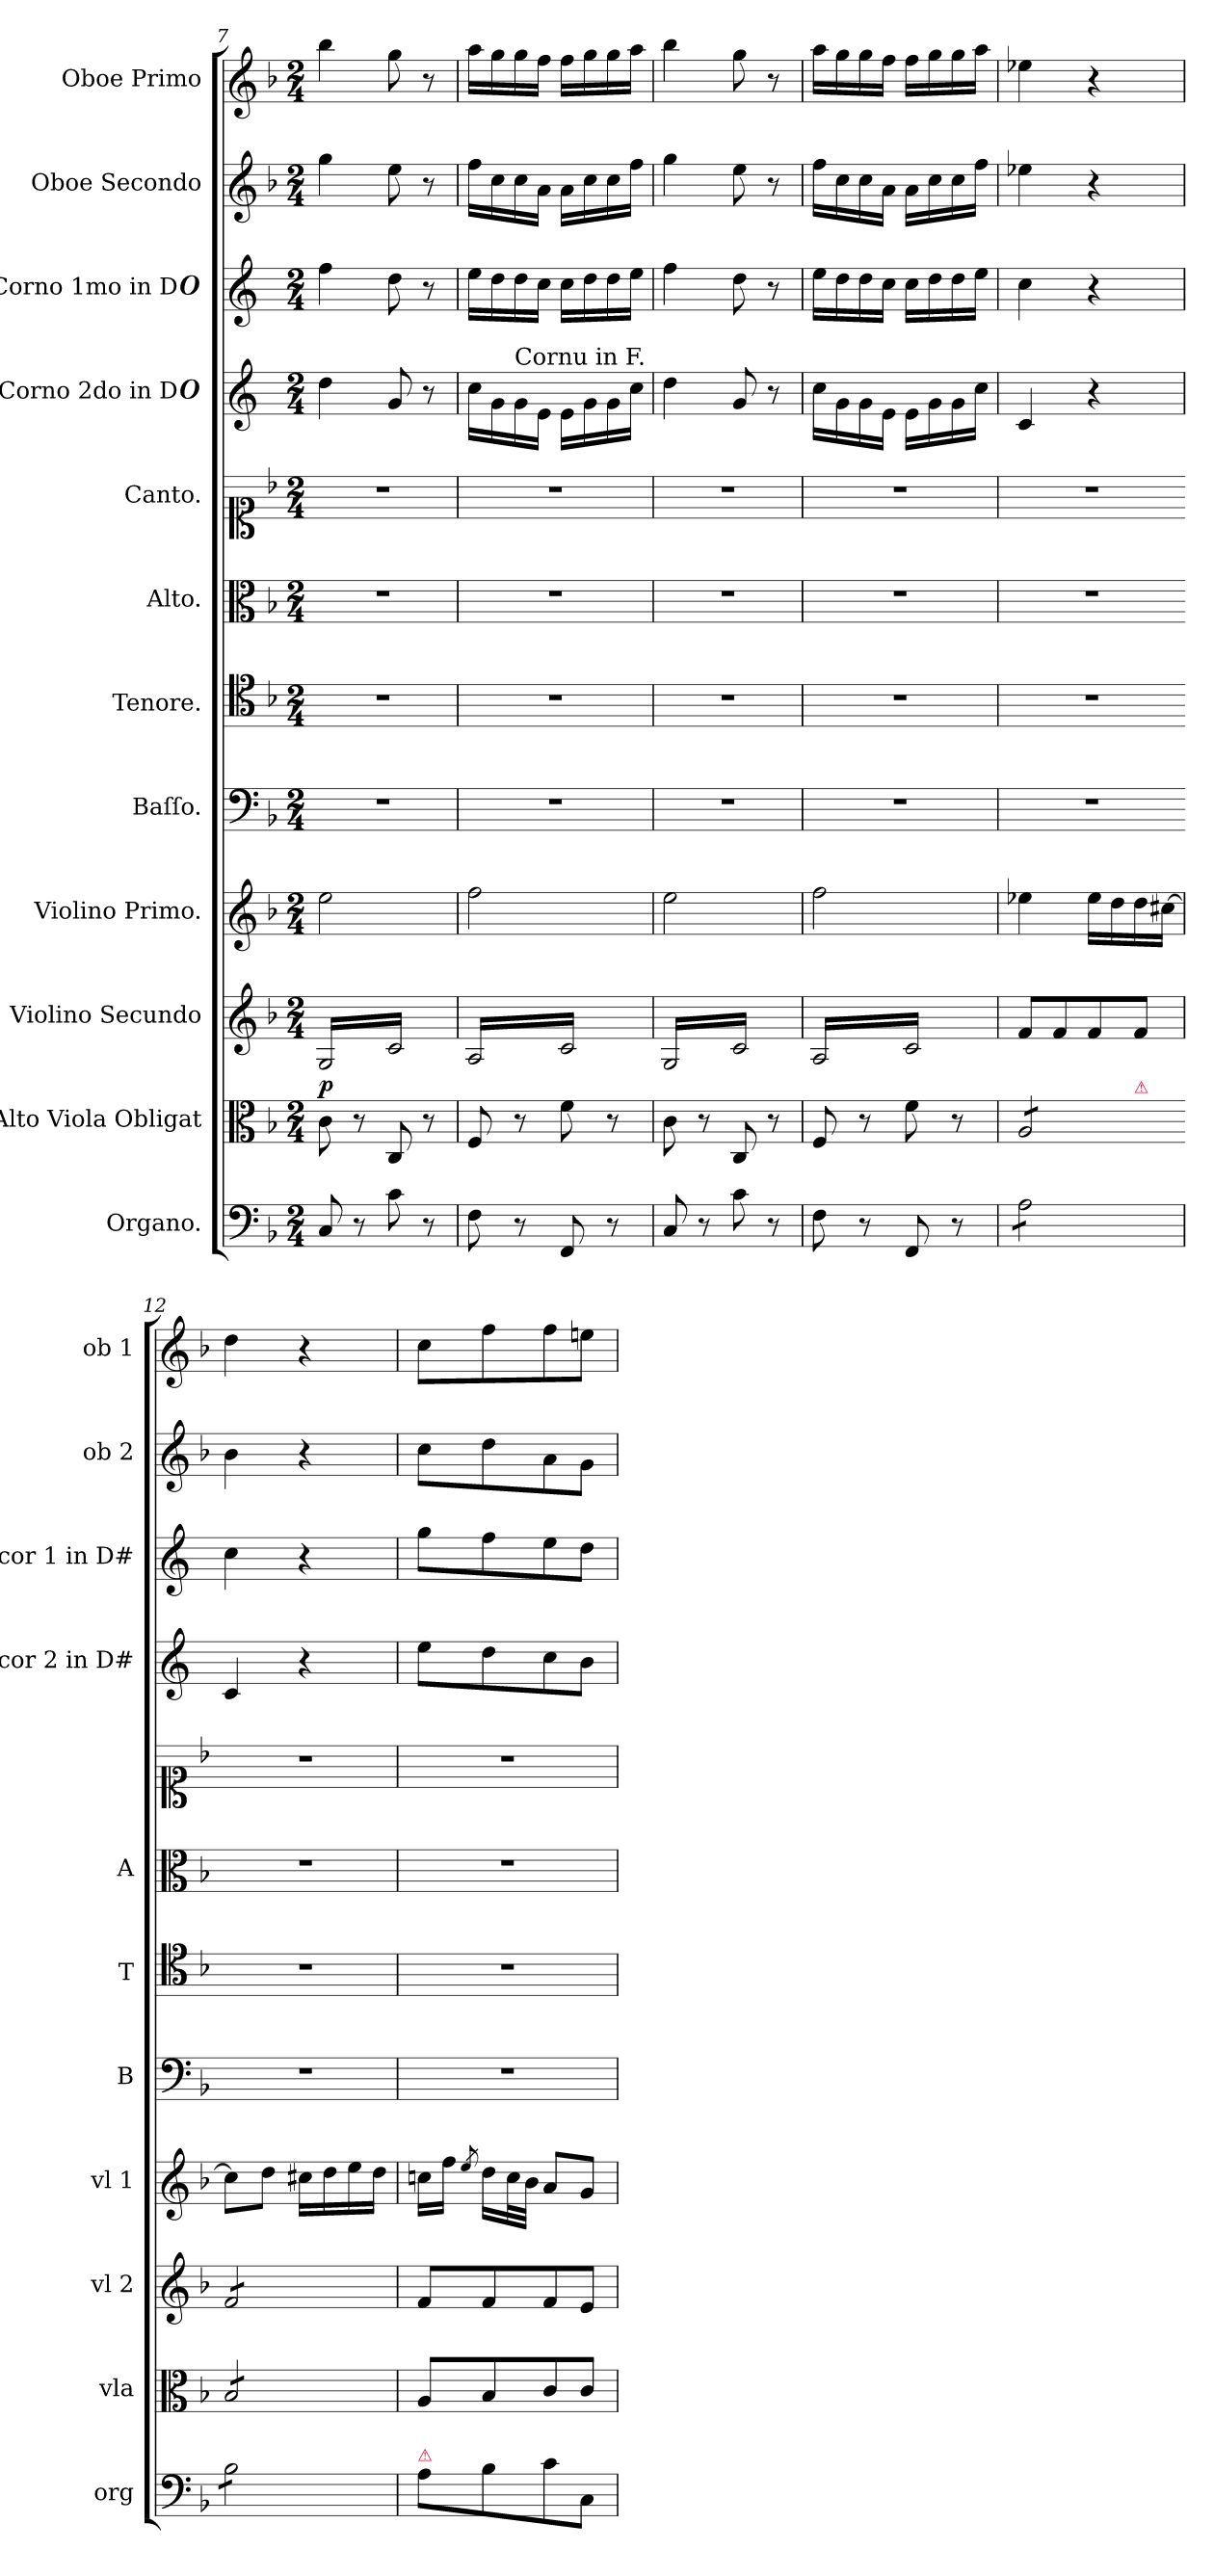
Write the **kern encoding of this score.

**kern	**dynam	**kern	**dynam	**kern	**dynam	**kern	**dynam	**kern	**kern	**kern	**kern	**kern	**kern	**kern	**kern
*part12	*part12	*part11	*part11	*part10	*part10	*part9	*part9	*part8	*part7	*part6	*part5	*part4	*part3	*part2	*part1
*staff12	*staff12	*staff11	*staff11	*staff10	*staff10	*staff9	*staff9	*staff8	*staff7	*staff6	*staff5	*staff4	*staff3	*staff2	*staff1
*I"Organo.	*	*I"Alto Viola Obligat	*	*I"Violino Secundo	*	*I"Violino Primo.	*	*I"Baſſo.	*I"Tenore.	*I"Alto.	*I"Canto.	*I"Corno 2do in D#	*I"Corno 1mo in D#	*I"Oboe Secondo	*I"Oboe Primo
*I'org	*	*I'vla	*	*I'vl 2	*	*I'vl 1	*	*I'B	*I'T	*I'A	*	*I'cor 2 in D#	*I'cor 1 in D#	*I'ob 2	*I'ob 1
*clefF4	*	*clefC3	*	*clefG2	*	*clefG2	*	*clefF4	*clefC4	*clefC3	*clefC1	*clefG2	*clefG2	*clefG2	*clefG2
*	*	*	*	*	*	*	*	*	*	*	*	*ITrd4c7	*ITrd4c7	*	*
*k[b-]	*	*k[b-]	*	*k[b-]	*	*k[b-]	*	*k[b-]	*k[b-]	*k[b-]	*k[b-]	*k[b-]	*k[b-]	*k[b-]	*k[b-]
*F:	*	*F:	*	*F:	*	*F:	*	*F:	*F:	*F:	*F:	*F:	*F:	*F:	*F:
*M2/4	*	*M2/4	*	*M2/4	*	*M2/4	*	*M2/4	*M2/4	*M2/4	*M2/4	*M2/4	*M2/4	*M2/4	*M2/4
=7	=7	=7	=7	=7	=7	=7	=7	=7	=7	=7	=7	=7	=7	=7	=7
!	!LO:DY:b	!	!LO:DY:a	!	!LO:DY:b	!	!LO:DY:b	!	!	!	!	!	!	!	!
*	*	*	*	*tremolo	*	*	*	*	*	*	*	*	*	*	*
8C/	pia&colon;	8c\	p.	16G/LL	p&colon;	2ee\	pia	2r	2r	2r	2r	4g\	4b-\	4gg\	4bb-\
.	.	.	.	16c/	.	.	.	.	.	.	.	.	.	.	.
8r	.	8r	.	16G/	.	.	.	.	.	.	.	.	.	.	.
.	.	.	.	16c/	.	.	.	.	.	.	.	.	.	.	.
8c\	.	8C/	.	16G/	.	.	.	.	.	.	.	8c/	8g\	8ee\	8gg\
.	.	.	.	16c/	.	.	.	.	.	.	.	.	.	.	.
8r	.	8r	.	16G/	.	.	.	.	.	.	.	8r	8r	8r	8r
.	.	.	.	16c/JJ	.	.	.	.	.	.	.	.	.	.	.
=8	=8	=8	=8	=8	=8	=8	=8	=8	=8	=8	=8	=8	=8	=8	=8
8F\	.	8F/	.	16A/LL	.	2ff\	.	2r	2r	2r	2r	16f\LL	16a\LL	16ff\LL	16aa\LL
.	.	.	.	16c/	.	.	.	.	.	.	.	16c\	16g\	16cc\	16gg\
!	!	!	!	!	!	!	!	!	!	!	!	!LO:TX:a:t=Cornu in F.	!	!	!
8r	.	8r	.	16A/	.	.	.	.	.	.	.	16c\	16g\	16cc\	16gg\
.	.	.	.	16c/	.	.	.	.	.	.	.	16A\JJ	16f\JJ	16a\JJ	16ff\JJ
8FF/	.	8f\	.	16A/	.	.	.	.	.	.	.	16A\LL	16f\LL	16a\LL	16ff\LL
.	.	.	.	16c/	.	.	.	.	.	.	.	16c\	16g\	16cc\	16gg\
8r	.	8r	.	16A/	.	.	.	.	.	.	.	16c\	16g\	16cc\	16gg\
.	.	.	.	16c/JJ	.	.	.	.	.	.	.	16f\JJ	16a\JJ	16ff\JJ	16aa\JJ
=9	=9	=9	=9	=9	=9	=9	=9	=9	=9	=9	=9	=9	=9	=9	=9
8C/	.	8c\	.	16G/LL	.	2ee\	.	2r	2r	2r	2r	4g\	4b-\	4gg\	4bb-\
.	.	.	.	16c/	.	.	.	.	.	.	.	.	.	.	.
8r	.	8r	.	16G/	.	.	.	.	.	.	.	.	.	.	.
.	.	.	.	16c/	.	.	.	.	.	.	.	.	.	.	.
8c\	.	8C/	.	16G/	.	.	.	.	.	.	.	8c/	8g\	8ee\	8gg\
.	.	.	.	16c/	.	.	.	.	.	.	.	.	.	.	.
8r	.	8r	.	16G/	.	.	.	.	.	.	.	8r	8r	8r	8r
.	.	.	.	16c/JJ	.	.	.	.	.	.	.	.	.	.	.
=10	=10	=10	=10	=10	=10	=10	=10	=10	=10	=10	=10	=10	=10	=10	=10
8F\	.	8F/	.	16A/LL	.	2ff\	.	2r	2r	2r	2r	16f\LL	16a\LL	16ff\LL	16aa\LL
.	.	.	.	16c/	.	.	.	.	.	.	.	16c\	16g\	16cc\	16gg\
8r	.	8r	.	16A/	.	.	.	.	.	.	.	16c\	16g\	16cc\	16gg\
.	.	.	.	16c/	.	.	.	.	.	.	.	16A\JJ	16f\JJ	16a\JJ	16ff\JJ
8FF/	.	8f\	.	16A/	.	.	.	.	.	.	.	16A\LL	16f\LL	16a\LL	16ff\LL
.	.	.	.	16c/	.	.	.	.	.	.	.	16c\	16g\	16cc\	16gg\
8r	.	8r	.	16A/	.	.	.	.	.	.	.	16c\	16g\	16cc\	16gg\
.	.	.	.	16c/JJ	.	.	.	.	.	.	.	16f\JJ	16a\JJ	16ff\JJ	16aa\JJ
*	*	*	*	*Xtremolo	*	*	*	*	*	*	*	*	*	*	*
=11	=11	=11	=11	=11	=11	=11	=11	=11	=11	=11	=11	=11	=11	=11	=11
!	!LO:DY:a	!	!LO:DY:a	!	!LO:DY:b	!	!LO:DY:b	!	!	!	!	!	!	!	!
*	*	*^	*	*	*	*	*	*	*	*	*	*	*	*	*
*tremolo	*	*	*	*	*	*	*	*	*	*	*	*	*	*	*	*
*	*	*tremolo	*	*	*	*	*	*	*	*	*	*	*	*	*	*
8A\L	forte	8A/L	4.ryy	fo	8f/L	for	4ee-X\	for	2r	2r	2r	2r	4F/	4f\	4ee-X\	4ee-X\
.	.	.	.	.	.	.	.	.	.	.	.	.	.	.	.	.
8A\	.	8A/	.	.	8f/	.	.	.	.	.	.	.	.	.	.	.
.	.	.	.	.	.	.	.	.	.	.	.	.	.	.	.	.
8A\	.	8A/	.	.	8f/	.	16ee-\LL	.	.	.	.	.	4r	4r	4r	4r
.	.	.	.	.	.	.	16dd\	.	.	.	.	.	.	.	.	.
!	!	!	!LO:TX:a:color=crimson:t=⚠	!	!	!	!	!	!	!	!	!	!	!	!	!
8A\J	.	8A/J	8ryy	.	8f/J	.	16dd\	.	.	.	.	.	.	.	.	.
.	.	.	.	.	.	.	[16cc#X\JJ	.	.	.	.	.	.	.	.	.
*	*	*v	*v	*	*	*	*	*	*	*	*	*	*	*	*	*
=12	=12	=12-	=12	=12	=12	=12	=12	=12	=12	=12	=12	=12	=12	=12	=12
*	*	*	*	*tremolo	*	*	*	*	*	*	*	*	*	*	*
8B-\L	.	8B-/L	.	8f/L	.	8cc#\L]	.	2r	2r	2r	2r	4F/	4f\	4b-\	4dd\
8B-\	.	8B-/	.	8f/	.	8dd\J	.	.	.	.	.	.	.	.	.
8B-\	.	8B-/	.	8f/	.	16cc#X\LL	.	.	.	.	.	4r	4r	4r	4r
.	.	.	.	.	.	16dd\	.	.	.	.	.	.	.	.	.
8B-\J	.	8B-/J	.	8f/J	.	16ee\	.	.	.	.	.	.	.	.	.
*	*	*	*	*Xtremolo	*	*	*	*	*	*	*	*	*	*	*
*	*	*Xtremolo	*	*	*	*	*	*	*	*	*	*	*	*	*
*Xtremolo	*	*	*	*	*	*	*	*	*	*	*	*	*	*	*
.	.	.	.	.	.	16dd\JJ	.	.	.	.	.	.	.	.	.
=13	=13	=13	=13	=13	=13	=13	=13	=13	=13	=13	=13	=13	=13	=13	=13
!LO:TX:a:color=crimson:t=⚠	!	!	!	!	!	!	!	!	!	!	!	!	!	!	!
8A\L	.	8A/L	.	8f/L	.	16ccn\LL	.	2r	2r	2r	2r	8a\L	8cc\L	8cc\L	8cc\L
.	.	.	.	.	.	16ff\JJ	.	.	.	.	.	.	.	.	.
.	.	.	.	.	.	8qee	.	.	.	.	.	.	.	.	.
8B-\	.	8B-/	.	8f/	.	16dd\LL	.	.	.	.	.	8g\	8b-\	8dd\	8ff\
.	.	.	.	.	.	32cc\L	.	.	.	.	.	.	.	.	.
.	.	.	.	.	.	32b-\JJJ	.	.	.	.	.	.	.	.	.
8c\	.	8c/	.	8f/	.	8a/L	.	.	.	.	.	8f\	8a\	8a\	8ff\
8C/J	.	8c/J	.	8e/J	.	8g/J	.	.	.	.	.	8e\J	8g\J	8g\J	8een\J
=	=	=	=	=	=	=	=	=	=	=	=	=	=	=	=
*-	*-	*-	*-	*-	*-	*-	*-	*-	*-	*-	*-	*-	*-	*-	*-
